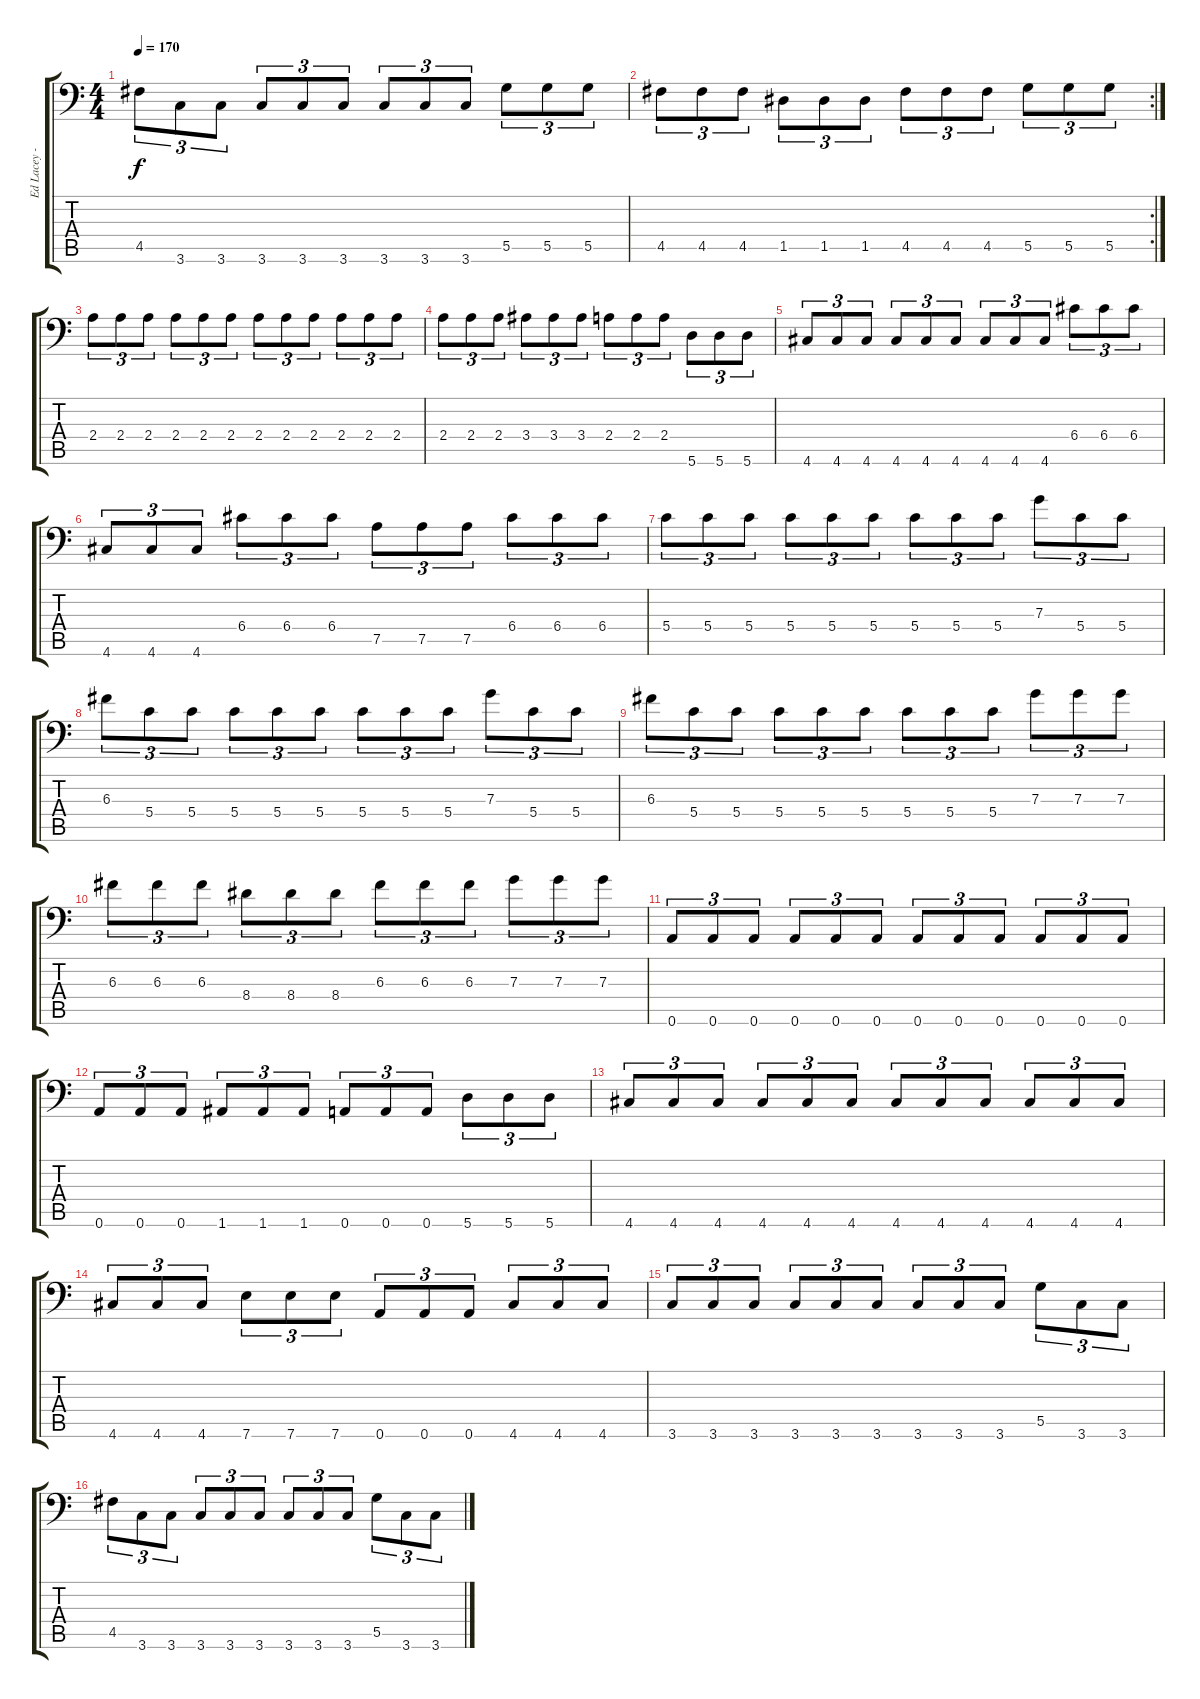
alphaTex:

\track ("Ed Lacey - Guitar" "Ed Lacey -") {instrument overdrivenguitar}
\staff {score tabs}
\tuning (A3 E3 C3 G2 D2 A1) {hide}
\ts (4 4)
\tempo 170
\clef f4
\ks c
4.5.8{tu (3 2) dy f} 3.6.8{tu (3 2)} 3.6.8{tu (3 2)} 3.6.8{tu (3 2)} 3.6.8{tu (3 2)} 3.6.8{tu (3 2)} 3.6.8{tu (3 2)} 3.6.8{tu (3 2)} 3.6.8{tu (3 2)} 5.5.8{tu (3 2)} 5.5.8{tu (3 2)} 5.5.8{tu (3 2)} |
\rc 2
4.5.8{tu (3 2)} 4.5.8{tu (3 2)} 4.5.8{tu (3 2)} 1.5.8{tu (3 2)} 1.5.8{tu (3 2)} 1.5.8{tu (3 2)} 4.5.8{tu (3 2)} 4.5.8{tu (3 2)} 4.5.8{tu (3 2)} 5.5.8{tu (3 2)} 5.5.8{tu (3 2)} 5.5.8{tu (3 2)} |
2.4.8{tu (3 2)} 2.4.8{tu (3 2)} 2.4.8{tu (3 2)} 2.4.8{tu (3 2)} 2.4.8{tu (3 2)} 2.4.8{tu (3 2)} 2.4.8{tu (3 2)} 2.4.8{tu (3 2)} 2.4.8{tu (3 2)} 2.4.8{tu (3 2)} 2.4.8{tu (3 2)} 2.4.8{tu (3 2)} |
2.4.8{tu (3 2)} 2.4.8{tu (3 2)} 2.4.8{tu (3 2)} 3.4.8{tu (3 2)} 3.4.8{tu (3 2)} 3.4.8{tu (3 2)} 2.4.8{tu (3 2)} 2.4.8{tu (3 2)} 2.4.8{tu (3 2)} 5.6.8{tu (3 2)} 5.6.8{tu (3 2)} 5.6.8{tu (3 2)} |
4.6.8{tu (3 2)} 4.6.8{tu (3 2)} 4.6.8{tu (3 2)} 4.6.8{tu (3 2)} 4.6.8{tu (3 2)} 4.6.8{tu (3 2)} 4.6.8{tu (3 2)} 4.6.8{tu (3 2)} 4.6.8{tu (3 2)} 6.4.8{tu (3 2)} 6.4.8{tu (3 2)} 6.4.8{tu (3 2)} |
4.6.8{tu (3 2)} 4.6.8{tu (3 2)} 4.6.8{tu (3 2)} 6.4.8{tu (3 2)} 6.4.8{tu (3 2)} 6.4.8{tu (3 2)} 7.5.8{tu (3 2)} 7.5.8{tu (3 2)} 7.5.8{tu (3 2)} 6.4.8{tu (3 2)} 6.4.8{tu (3 2)} 6.4.8{tu (3 2)} |
5.4.8{tu (3 2)} 5.4.8{tu (3 2)} 5.4.8{tu (3 2)} 5.4.8{tu (3 2)} 5.4.8{tu (3 2)} 5.4.8{tu (3 2)} 5.4.8{tu (3 2)} 5.4.8{tu (3 2)} 5.4.8{tu (3 2)} 7.3.8{tu (3 2)} 5.4.8{tu (3 2)} 5.4.8{tu (3 2)} |
6.3.8{tu (3 2)} 5.4.8{tu (3 2)} 5.4.8{tu (3 2)} 5.4.8{tu (3 2)} 5.4.8{tu (3 2)} 5.4.8{tu (3 2)} 5.4.8{tu (3 2)} 5.4.8{tu (3 2)} 5.4.8{tu (3 2)} 7.3.8{tu (3 2)} 5.4.8{tu (3 2)} 5.4.8{tu (3 2)} |
6.3.8{tu (3 2)} 5.4.8{tu (3 2)} 5.4.8{tu (3 2)} 5.4.8{tu (3 2)} 5.4.8{tu (3 2)} 5.4.8{tu (3 2)} 5.4.8{tu (3 2)} 5.4.8{tu (3 2)} 5.4.8{tu (3 2)} 7.3.8{tu (3 2)} 7.3.8{tu (3 2)} 7.3.8{tu (3 2)} |
6.3.8{tu (3 2)} 6.3.8{tu (3 2)} 6.3.8{tu (3 2)} 8.4.8{tu (3 2)} 8.4.8{tu (3 2)} 8.4.8{tu (3 2)} 6.3.8{tu (3 2)} 6.3.8{tu (3 2)} 6.3.8{tu (3 2)} 7.3.8{tu (3 2)} 7.3.8{tu (3 2)} 7.3.8{tu (3 2)} |
0.6.8{tu (3 2)} 0.6.8{tu (3 2)} 0.6.8{tu (3 2)} 0.6.8{tu (3 2)} 0.6.8{tu (3 2)} 0.6.8{tu (3 2)} 0.6.8{tu (3 2)} 0.6.8{tu (3 2)} 0.6.8{tu (3 2)} 0.6.8{tu (3 2)} 0.6.8{tu (3 2)} 0.6.8{tu (3 2)} |
0.6.8{tu (3 2)} 0.6.8{tu (3 2)} 0.6.8{tu (3 2)} 1.6.8{tu (3 2)} 1.6.8{tu (3 2)} 1.6.8{tu (3 2)} 0.6.8{tu (3 2)} 0.6.8{tu (3 2)} 0.6.8{tu (3 2)} 5.6.8{tu (3 2)} 5.6.8{tu (3 2)} 5.6.8{tu (3 2)} |
4.6.8{tu (3 2)} 4.6.8{tu (3 2)} 4.6.8{tu (3 2)} 4.6.8{tu (3 2)} 4.6.8{tu (3 2)} 4.6.8{tu (3 2)} 4.6.8{tu (3 2)} 4.6.8{tu (3 2)} 4.6.8{tu (3 2)} 4.6.8{tu (3 2)} 4.6.8{tu (3 2)} 4.6.8{tu (3 2)} |
4.6.8{tu (3 2)} 4.6.8{tu (3 2)} 4.6.8{tu (3 2)} 7.6.8{tu (3 2)} 7.6.8{tu (3 2)} 7.6.8{tu (3 2)} 0.6.8{tu (3 2)} 0.6.8{tu (3 2)} 0.6.8{tu (3 2)} 4.6.8{tu (3 2)} 4.6.8{tu (3 2)} 4.6.8{tu (3 2)} |
3.6.8{tu (3 2)} 3.6.8{tu (3 2)} 3.6.8{tu (3 2)} 3.6.8{tu (3 2)} 3.6.8{tu (3 2)} 3.6.8{tu (3 2)} 3.6.8{tu (3 2)} 3.6.8{tu (3 2)} 3.6.8{tu (3 2)} 5.5.8{tu (3 2)} 3.6.8{tu (3 2)} 3.6.8{tu (3 2)} |
4.5.8{tu (3 2)} 3.6.8{tu (3 2)} 3.6.8{tu (3 2)} 3.6.8{tu (3 2)} 3.6.8{tu (3 2)} 3.6.8{tu (3 2)} 3.6.8{tu (3 2)} 3.6.8{tu (3 2)} 3.6.8{tu (3 2)} 5.5.8{tu (3 2)} 3.6.8{tu (3 2)} 3.6.8{tu (3 2)}
